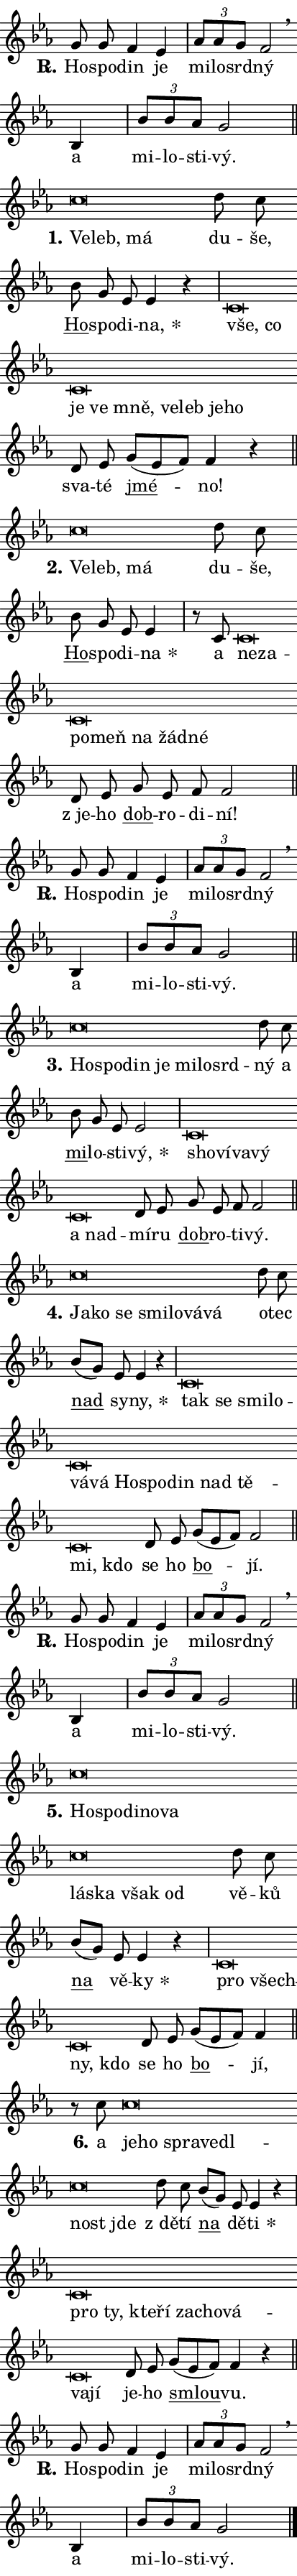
\version "2.22.1"
\header { tagline = "" }
\paper {
  indent = 0\cm
  top-margin = 0\cm
  right-margin = 0\cm
  bottom-margin = 0\cm
  left-margin = 0\cm
  paper-width = 7\cm
  page-breaking = #ly:one-page-breaking
  system-system-spacing.basic-distance = #11
  score-system-spacing.basic-distance = #11.3
  ragged-last = ##f
}


%% Author: Thomas Morley
%% https://lists.gnu.org/archive/html/lilypond-user/2020-05/msg00002.html
#(define (line-position grob)
"Returns position of @var[grob} in current system:
   @code{'start}, if at first time-step
   @code{'end}, if at last time-step
   @code{'middle} otherwise
"
  (let* ((col (ly:item-get-column grob))
         (ln (ly:grob-object col 'left-neighbor))
         (rn (ly:grob-object col 'right-neighbor))
         (col-to-check-left (if (ly:grob? ln) ln col))
         (col-to-check-right (if (ly:grob? rn) rn col))
         (break-dir-left
           (and
             (ly:grob-property col-to-check-left 'non-musical #f)
             (ly:item-break-dir col-to-check-left)))
         (break-dir-right
           (and
             (ly:grob-property col-to-check-right 'non-musical #f)
             (ly:item-break-dir col-to-check-right))))
        (cond ((eqv? 1 break-dir-left) 'start)
              ((eqv? -1 break-dir-right) 'end)
              (else 'middle))))

#(define (tranparent-at-line-position vctor)
  (lambda (grob)
  "Relying on @code{line-position} select the relevant enry from @var{vctor}.
Used to determine transparency,"
    (case (line-position grob)
      ((end) (not (vector-ref vctor 0)))
      ((middle) (not (vector-ref vctor 1)))
      ((start) (not (vector-ref vctor 2))))))

noteHeadBreakVisibility =
#(define-music-function (break-visibility)(vector?)
"Makes @code{NoteHead}s transparent relying on @var{break-visibility}"
#{
  \override NoteHead.transparent =
    #(tranparent-at-line-position break-visibility)
#})

#(define delete-ledgers-for-transparent-note-heads
  (lambda (grob)
    "Reads whether a @code{NoteHead} is transparent.
If so this @code{NoteHead} is removed from @code{'note-heads} from
@var{grob}, which is supposed to be @code{LedgerLineSpanner}.
As a result ledgers are not printed for this @code{NoteHead}"
    (let* ((nhds-array (ly:grob-object grob 'note-heads))
           (nhds-list
             (if (ly:grob-array? nhds-array)
                 (ly:grob-array->list nhds-array)
                 '()))
           ;; Relies on the transparent-property being done before
           ;; Staff.LedgerLineSpanner.after-line-breaking is executed.
           ;; This is fragile ...
           (to-keep
             (remove
               (lambda (nhd)
                 (ly:grob-property nhd 'transparent #f))
               nhds-list)))
      ;; TODO find a better method to iterate over grob-arrays, similiar
      ;; to filter/remove etc for lists
      ;; For now rebuilt from scratch
      (set! (ly:grob-object grob 'note-heads)  '())
      (for-each
        (lambda (nhd)
          (ly:pointer-group-interface::add-grob grob 'note-heads nhd))
        to-keep))))

hideNotes = {
  \noteHeadBreakVisibility #begin-of-line-visible
}
unHideNotes = {
  \noteHeadBreakVisibility #all-visible
}

% work-around for resetting accidentals
% https://lilypond.org/doc/v2.23/Documentation/notation/displaying-rhythms#unmetered-music
cadenzaMeasure = {
  \cadenzaOff
  \partial 1024 s1024
  \cadenzaOn
}

#(define-markup-command (accent layout props text) (markup?)
  "Underline accented syllable"
  (interpret-markup layout props
    #{\markup \override #'(offset . 4.3) \underline { #text }#}))

responsum = \markup \concat {
  "R" \hspace #-1.05 \path #0.1 #'((moveto 0 0.07) (lineto 0.9 0.8)) \hspace #0.05 "."
}

\layout {
    \context {
        \Staff
        \remove "Time_signature_engraver"
        \override LedgerLineSpanner.after-line-breaking = #delete-ledgers-for-transparent-note-heads
    }
    \context {
        \Voice {
            \override NoteHead.output-attributes = #'((class . "notehead"))
            \override Hairpin.height = #0.55
        }
    }
    \context {
        \Lyrics {
            \override StanzaNumber.output-attributes = #'((class . "stanzanumber"))
            \override LyricSpace.minimum-distance = #0.9
            \override LyricText.font-name = #"TeX Gyre Schola"
            \override LyricText.font-size = 1
            \override StanzaNumber.font-name = #"TeX Gyre Schola Bold"
            \override StanzaNumber.font-size = 1
        }
    }
}

% magnetic-lyrics.ily
%
%   written by
%     Jean Abou Samra <jean@abou-samra.fr>
%     Werner Lemberg <wl@gnu.org>
%
%   adapted by
%     Jiri Hon <jiri.hon@gmail.com>
%
% Version 2022-Apr-15

% https://www.mail-archive.com/lilypond-user@gnu.org/msg149350.html

#(define (Left_hyphen_pointer_engraver context)
   "Collect syllable-hyphen-syllable occurrences in lyrics and store
them in properties.  This engraver only looks to the left.  For
example, if the lyrics input is @code{foo -- bar}, it does the
following.

@itemize @bullet
@item
Set the @code{text} property of the @code{LyricHyphen} grob between
@q{foo} and @q{bar} to @code{foo}.

@item
Set the @code{left-hyphen} property of the @code{LyricText} grob with
text @q{foo} to the @code{LyricHyphen} grob between @q{foo} and
@q{bar}.
@end itemize

Use this auxiliary engraver in combination with the
@code{lyric-@/text::@/apply-@/magnetic-@/offset!} hook."
   (let ((hyphen #f)
         (text #f))
     (make-engraver
      (acknowledgers
       ((lyric-syllable-interface engraver grob source-engraver)
        (set! text grob)))
      (end-acknowledgers
       ((lyric-hyphen-interface engraver grob source-engraver)
        ;(when (not (grob::has-interface grob 'lyric-space-interface))
          (set! hyphen grob)));)
      ((stop-translation-timestep engraver)
       (when (and text hyphen)
         (ly:grob-set-object! text 'left-hyphen hyphen))
       (set! text #f)
       (set! hyphen #f)))))

#(define (lyric-text::apply-magnetic-offset! grob)
   "If the space between two syllables is less than the value in
property @code{LyricText@/.details@/.squash-threshold}, move the right
syllable to the left so that it gets concatenated with the left
syllable.

Use this function as a hook for
@code{LyricText@/.after-@/line-@/breaking} if the
@code{Left_@/hyphen_@/pointer_@/engraver} is active."
   (let ((hyphen (ly:grob-object grob 'left-hyphen #f)))
     (when hyphen
       (let ((left-text (ly:spanner-bound hyphen LEFT)))
         (when (grob::has-interface left-text 'lyric-syllable-interface)
           (let* ((common (ly:grob-common-refpoint grob left-text X))
                  (this-x-ext (ly:grob-extent grob common X))
                  (left-x-ext
                   (begin
                     ;; Trigger magnetism for left-text.
                     (ly:grob-property left-text 'after-line-breaking)
                     (ly:grob-extent left-text common X)))
                  ;; `delta` is the gap width between two syllables.
                  (delta (- (interval-start this-x-ext)
                            (interval-end left-x-ext)))
                  (details (ly:grob-property grob 'details))
                  (threshold (assoc-get 'squash-threshold details 0.2)))
             (when (< delta threshold)
               (let* (;; We have to manipulate the input text so that
                      ;; ligatures crossing syllable boundaries are not
                      ;; disabled.  For languages based on the Latin
                      ;; script this is essentially a beautification.
                      ;; However, for non-Western scripts it can be a
                      ;; necessity.
                      (lt (ly:grob-property left-text 'text))
                      (rt (ly:grob-property grob 'text))
                      (is-space (grob::has-interface hyphen 'lyric-space-interface))
                      (space (if is-space " " ""))
                      (space-markup (grob-interpret-markup grob " "))
                      (space-size (interval-length (ly:stencil-extent space-markup X)))
                      (extra-delta (if is-space space-size 0))
                      ;; Append new syllable.
                      (ltrt-space (if (and (string? lt) (string? rt))
                                (string-append lt space rt)
                                (make-concat-markup (list lt space rt))))
                      ;; Right-align `ltrt` to the right side.
                      (ltrt-space-markup (grob-interpret-markup
                               grob
                               (make-translate-markup
                                (cons (interval-length this-x-ext) 0)
                                (make-right-align-markup ltrt-space)))))
                 (begin
                   ;; Don't print `left-text`.
                   (ly:grob-set-property! left-text 'stencil #f)
                   ;; Set text and stencil (which holds all collected
                   ;; syllables so far) and shift it to the left.
                   (ly:grob-set-property! grob 'text ltrt-space)
                   (ly:grob-set-property! grob 'stencil ltrt-space-markup)
                   (ly:grob-translate-axis! grob (- (- delta extra-delta)) X))))))))))


#(define (lyric-hyphen::displace-bounds-first grob)
   ;; Make very sure this callback isn't triggered too early.
   (let ((left (ly:spanner-bound grob LEFT))
         (right (ly:spanner-bound grob RIGHT)))
     (ly:grob-property left 'after-line-breaking)
     (ly:grob-property right 'after-line-breaking)
     (ly:lyric-hyphen::print grob)))

squashThreshold = #0.4

\layout {
  \context {
    \Lyrics
    \consists #Left_hyphen_pointer_engraver
    \override LyricText.after-line-breaking =
      #lyric-text::apply-magnetic-offset!
    \override LyricHyphen.stencil = #lyric-hyphen::displace-bounds-first
    \override LyricText.details.squash-threshold = \squashThreshold
    \override LyricHyphen.minimum-distance = 0
    \override LyricHyphen.minimum-length = \squashThreshold
  }
}

squash = \override LyricText.details.squash-threshold = 9999
unSquash = \override LyricText.details.squash-threshold = \squashThreshold

left = \override LyricText.self-alignment-X = #LEFT
unLeft = \revert LyricText.self-alignment-X

starOffset = #(lambda (grob) 
                (let ((x_offset (ly:self-alignment-interface::aligned-on-x-parent grob)))
                  (if (= x_offset 0) 0 (+ x_offset 1.2))))

star = #(define-music-function (syllable)(string?)
"Append star separator at the end of a syllable"
#{
  \once \override LyricText.X-offset = #starOffset
  \lyricmode { \markup {
    #syllable
    \override #'((font-name . "TeX Gyre Schola Bold")) \hspace #0.2 \lower #0.65 \larger "*"
  } }
#})

starAccent = #(define-music-function (syllable)(string?)
"Append star separator at the end of a syllable and make accent"
#{
  \once \override LyricText.X-offset = #starOffset
  \lyricmode { \markup {
    \accent #syllable
    \override #'((font-name . "TeX Gyre Schola Bold")) \hspace #0.2 \lower #0.65 \larger "*"
  } }
#})

breath = #(define-music-function (syllable)(string?)
"Append breathing indicator at the end of a syllable"
#{
  \lyricmode { \markup { #syllable "+" } }
#})

optionalBreath = #(define-music-function (syllable)(string?)
"Append optional breathing indicator at the end of a syllable"
#{
  \lyricmode { \markup { #syllable "(+)" } }
#})


\score {
    <<
        \new Voice = "melody" { \cadenzaOn \key es \major \relative { g'8 g f4 es \cadenzaMeasure \bar "|" \tuplet 3/2 { as8[ as g] } f2 \breathe \bar "" bes,4 \cadenzaMeasure \bar "|" \tuplet 3/2 {bes'8[ bes as] } g2 \cadenzaMeasure \bar "||" \break } }
        \new Lyrics \lyricsto "melody" { \lyricmode { \set stanza = \responsum
Ho -- spo -- din je mi -- lo -- srd -- ný a mi -- lo -- sti -- vý. } }
    >>
    \layout {}
}

\score {
    <<
        \new Voice = "melody" { \cadenzaOn \key es \major \relative { c''\breve*1/16 \hideNotes \breve*1/16 \breve*1/16 \bar "" \unHideNotes d8 c \bar "" bes g es es4 r \cadenzaMeasure \bar "|" c\breve*1/16 \hideNotes \breve*1/16 \bar "" \breve*1/16 \bar "" \breve*1/16 \bar "" \breve*1/16 \bar "" \breve*1/16 \bar "" \breve*1/16 \bar "" \breve*1/16 \breve*1/16 \bar "" \unHideNotes d8 es \bar "" g[( es f)] f4 r \cadenzaMeasure \bar "||" \break } }
        \new Lyrics \lyricsto "melody" { \lyricmode { \set stanza = "1."
\left Ve -- \squash leb, má \unLeft \unSquash du -- še, \markup \accent Ho -- spo -- di -- \star na, \left vše, \squash co je ve mně, ve -- leb je -- ho \unLeft \unSquash sva -- té \markup \accent jmé -- no! } }
    >>
    \layout {}
}

\score {
    <<
        \new Voice = "melody" { \cadenzaOn \key es \major \relative { c''\breve*1/16 \hideNotes \breve*1/16 \breve*1/16 \bar "" \unHideNotes d8 c \bar "" bes g es es4 \cadenzaMeasure \bar "|" r8 c8 c\breve*1/16 \hideNotes \breve*1/16 \bar "" \breve*1/16 \bar "" \breve*1/16 \bar "" \breve*1/16 \bar "" \breve*1/16 \breve*1/16 \bar "" \unHideNotes d8 es \bar "" g es f f2 \cadenzaMeasure \bar "||" \break } }
        \new Lyrics \lyricsto "melody" { \lyricmode { \set stanza = "2."
\left Ve -- \squash leb, má \unLeft \unSquash du -- še, \markup \accent Ho -- spo -- di -- \star na a \left ne -- \squash za -- po -- meň na žád -- né \unLeft \unSquash "z je" -- ho \markup \accent dob -- ro -- di -- ní! } }
    >>
    \layout {}
}

\score {
    <<
        \new Voice = "melody" { \cadenzaOn \key es \major \relative { g'8 g f4 es \cadenzaMeasure \bar "|" \tuplet 3/2 { as8[ as g] } f2 \breathe \bar "" bes,4 \cadenzaMeasure \bar "|" \tuplet 3/2 {bes'8[ bes as] } g2 \cadenzaMeasure \bar "||" \break } }
        \new Lyrics \lyricsto "melody" { \lyricmode { \set stanza = \responsum
Ho -- spo -- din je mi -- lo -- srd -- ný a mi -- lo -- sti -- vý. } }
    >>
    \layout {}
}

\score {
    <<
        \new Voice = "melody" { \cadenzaOn \key es \major \relative { c''\breve*1/16 \hideNotes \breve*1/16 \bar "" \breve*1/16 \bar "" \breve*1/16 \bar "" \breve*1/16 \bar "" \breve*1/16 \breve*1/16 \bar "" \unHideNotes d8 c \bar "" bes g es es2 \cadenzaMeasure \bar "|" c\breve*1/16 \hideNotes \breve*1/16 \bar "" \breve*1/16 \bar "" \breve*1/16 \bar "" \breve*1/16 \breve*1/16 \bar "" \unHideNotes d8 es \bar "" g es f f2 \cadenzaMeasure \bar "||" \break } }
        \new Lyrics \lyricsto "melody" { \lyricmode { \set stanza = "3."
\left Ho -- \squash spo -- din je mi -- lo -- srd -- \unLeft \unSquash ný a \markup \accent mi -- lo -- sti -- \star vý, \left sho -- \squash ví -- va -- vý a nad -- \unLeft \unSquash mí -- ru \markup \accent dob -- ro -- ti -- vý. } }
    >>
    \layout {}
}

\score {
    <<
        \new Voice = "melody" { \cadenzaOn \key es \major \relative { c''\breve*1/16 \hideNotes \breve*1/16 \bar "" \breve*1/16 \bar "" \breve*1/16 \bar "" \breve*1/16 \bar "" \breve*1/16 \breve*1/16 \bar "" \unHideNotes d8 c \bar "" bes[( g)] es es4 r \cadenzaMeasure \bar "|" c\breve*1/16 \hideNotes \breve*1/16 \bar "" \breve*1/16 \bar "" \breve*1/16 \bar "" \breve*1/16 \bar "" \breve*1/16 \bar "" \breve*1/16 \bar "" \breve*1/16 \bar "" \breve*1/16 \bar "" \breve*1/16 \bar "" \breve*1/16 \bar "" \breve*1/16 \breve*1/16 \bar "" \unHideNotes d8 es \bar "" g[( es f)] f2 \cadenzaMeasure \bar "||" \break } }
        \new Lyrics \lyricsto "melody" { \lyricmode { \set stanza = "4."
\left Ja -- \squash ko se smi -- lo -- vá -- vá \unLeft \unSquash o -- tec \markup \accent nad sy -- \star ny, \left tak \squash se smi -- lo -- vá -- vá Ho -- spo -- din nad tě -- mi, kdo \unLeft \unSquash se ho \markup \accent bo -- jí. } }
    >>
    \layout {}
}

\score {
    <<
        \new Voice = "melody" { \cadenzaOn \key es \major \relative { g'8 g f4 es \cadenzaMeasure \bar "|" \tuplet 3/2 { as8[ as g] } f2 \breathe \bar "" bes,4 \cadenzaMeasure \bar "|" \tuplet 3/2 {bes'8[ bes as] } g2 \cadenzaMeasure \bar "||" \break } }
        \new Lyrics \lyricsto "melody" { \lyricmode { \set stanza = \responsum
Ho -- spo -- din je mi -- lo -- srd -- ný a mi -- lo -- sti -- vý. } }
    >>
    \layout {}
}

\score {
    <<
        \new Voice = "melody" { \cadenzaOn \key es \major \relative { c''\breve*1/16 \hideNotes \breve*1/16 \bar "" \breve*1/16 \bar "" \breve*1/16 \bar "" \breve*1/16 \bar "" \breve*1/16 \bar "" \breve*1/16 \bar "" \breve*1/16 \breve*1/16 \bar "" \unHideNotes d8 c \bar "" bes[( g)] es es4 r \cadenzaMeasure \bar "|" c\breve*1/16 \hideNotes \breve*1/16 \bar "" \breve*1/16 \breve*1/16 \bar "" \unHideNotes d8 es \bar "" g[( es f)] f4 \cadenzaMeasure \bar "||" \break } }
        \new Lyrics \lyricsto "melody" { \lyricmode { \set stanza = "5."
\left Ho -- \squash spo -- di -- no -- va lá -- ska však od \unLeft \unSquash vě -- ků \markup \accent na vě -- \star ky \left pro \squash všech -- ny, kdo \unLeft \unSquash se ho \markup \accent bo -- jí, } }
    >>
    \layout {}
}

\score {
    <<
        \new Voice = "melody" { \cadenzaOn \key es \major \relative { r8 c''8 c\breve*1/16 \hideNotes \breve*1/16 \bar "" \breve*1/16 \bar "" \breve*1/16 \bar "" \breve*1/16 \bar "" \breve*1/16 \breve*1/16 \bar "" \unHideNotes d8 c \bar "" bes[( g)] es es4 r \cadenzaMeasure \bar "|" c\breve*1/16 \hideNotes \breve*1/16 \bar "" \breve*1/16 \bar "" \breve*1/16 \bar "" \breve*1/16 \bar "" \breve*1/16 \bar "" \breve*1/16 \bar "" \breve*1/16 \breve*1/16 \bar "" \unHideNotes d8 es \bar "" g[( es f)] f4 r \cadenzaMeasure \bar "||" \break } }
        \new Lyrics \lyricsto "melody" { \lyricmode { \set stanza = "6."
a \left je -- \squash ho spra -- ve -- dl -- nost jde \unLeft \unSquash "z dě" -- tí \markup \accent na dě -- \star ti \left pro \squash ty, kte -- ří za -- cho -- vá -- va -- jí \unLeft \unSquash je -- ho \markup \accent smlou -- vu. } }
    >>
    \layout {}
}

\score {
    <<
        \new Voice = "melody" { \cadenzaOn \key es \major \relative { g'8 g f4 es \cadenzaMeasure \bar "|" \tuplet 3/2 { as8[ as g] } f2 \breathe \bar "" bes,4 \cadenzaMeasure \bar "|" \tuplet 3/2 {bes'8[ bes as] } g2 \cadenzaMeasure \bar "||" \break } \bar "|." }
        \new Lyrics \lyricsto "melody" { \lyricmode { \set stanza = \responsum
Ho -- spo -- din je mi -- lo -- srd -- ný a mi -- lo -- sti -- vý. } }
    >>
    \layout {}
}
